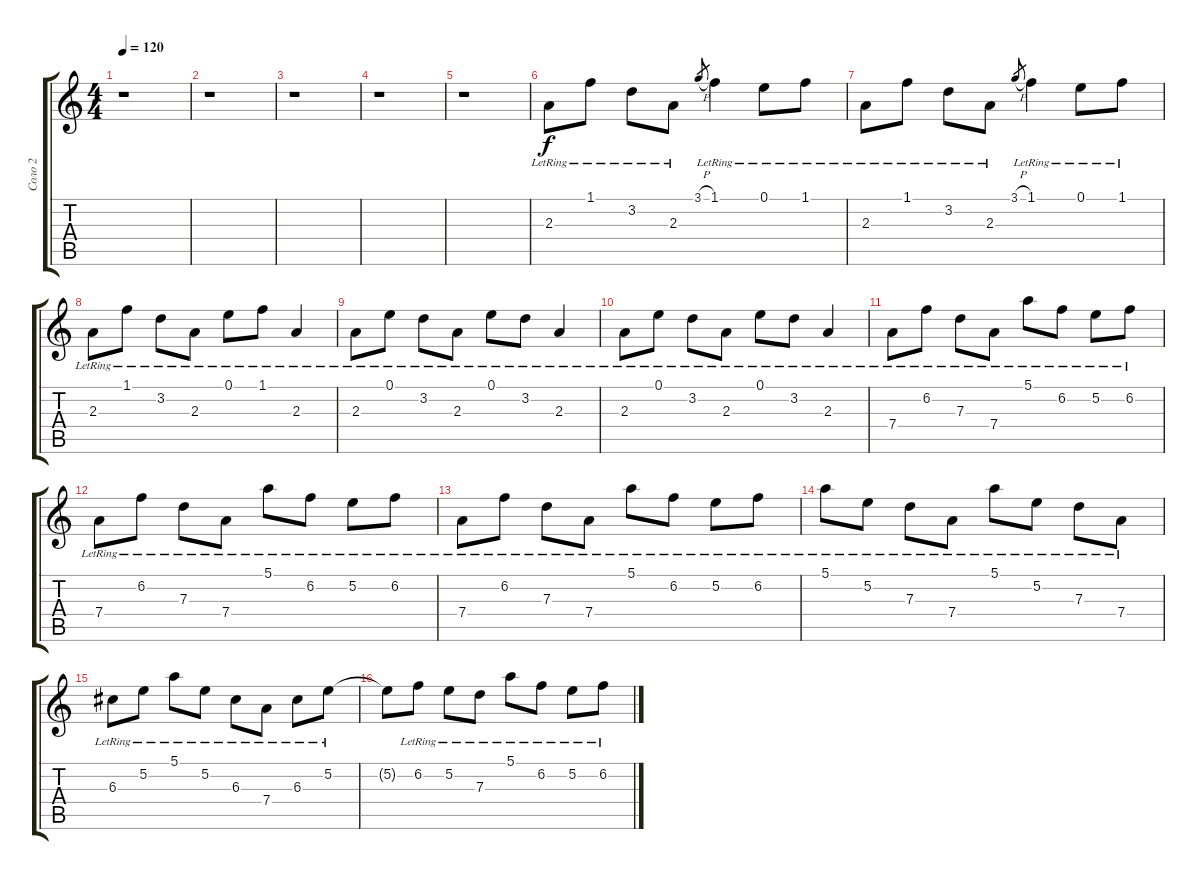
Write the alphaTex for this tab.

\track ("Соло 2" "Соло 2") {instrument acousticguitarsteel}
\staff {score tabs}
\tuning (E4 B3 G3 D3 A2 E2) {hide}
\ts (4 4)
\tempo 120
\clef g2
\ks c
r.1{dy f instrument acousticguitarsteel} |
r.1 |
r.1 |
r.1 |
r.1 |
2.3{lr}.8{volume 8} 1.1{lr}.8 3.2{lr}.8 2.3{lr}.8 3.1{h}.8{gr} 1.1{lr}.4 0.1{lr}.8 1.1{lr}.8 |
2.3{lr}.8 1.1{lr}.8 3.2{lr}.8 2.3{lr}.8 3.1{h}.8{gr} 1.1{lr}.4 0.1{lr}.8 1.1{lr}.8 |
2.3{lr}.8 1.1{lr}.8 3.2{lr}.8 2.3{lr}.8 0.1{lr}.8 1.1{lr}.8 2.3{lr}.4 |
2.3{lr}.8 0.1{lr}.8 3.2{lr}.8 2.3{lr}.8 0.1{lr}.8 3.2{lr}.8 2.3{lr}.4 |
2.3{lr}.8 0.1{lr}.8 3.2{lr}.8 2.3{lr}.8 0.1{lr}.8 3.2{lr}.8 2.3{lr}.4 |
7.4{lr}.8 6.2{lr}.8 7.3{lr}.8 7.4{lr}.8 5.1{lr}.8 6.2{lr}.8 5.2{lr}.8 6.2{lr}.8 |
7.4{lr}.8 6.2{lr}.8 7.3{lr}.8 7.4{lr}.8 5.1{lr}.8 6.2{lr}.8 5.2{lr}.8 6.2{lr}.8 |
7.4{lr}.8 6.2{lr}.8 7.3{lr}.8 7.4{lr}.8 5.1{lr}.8 6.2{lr}.8 5.2{lr}.8 6.2{lr}.8 |
5.1{lr}.8 5.2{lr}.8 7.3{lr}.8 7.4{lr}.8 5.1{lr}.8 5.2{lr}.8 7.3{lr}.8 7.4{lr}.8 |
6.3{lr}.8 5.2{lr}.8 5.1{lr}.8 5.2{lr}.8 6.3{lr}.8 7.4{lr}.8 6.3{lr}.8 5.2{lr}.8 |
5.2{t}.8 6.2{lr}.8 5.2{lr}.8 7.3{lr}.8 5.1{lr}.8 6.2{lr}.8 5.2{lr}.8 6.2{lr}.8
